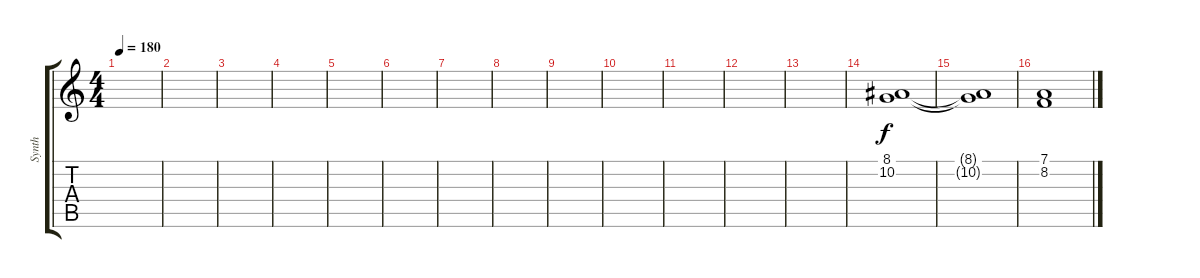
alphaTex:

\track ("Synth" "Synth") {instrument orchestrahit}
\staff {score tabs}
\tuning (D4 A3 F3 C3 G2 D2) {hide}
\ts (4 4)
\tempo 180
\clef g2
\ks c
|
|
|
|
|
|
|
|
|
|
|
|
|
(8.1 10.2).1{volume 13 instrument frenchhorn} |
(8.1{t} 10.2{t}).1 |
(7.1 8.2).1
